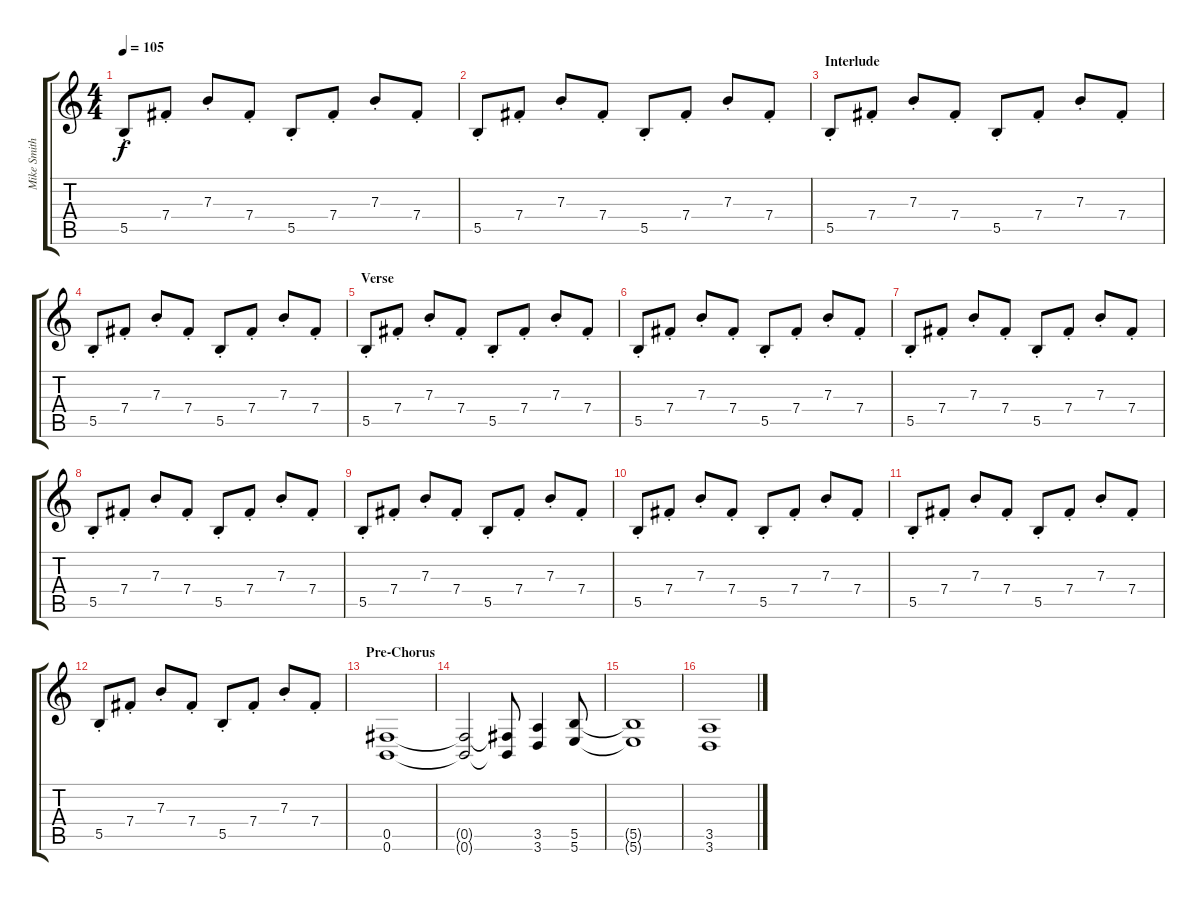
\track ("Mike Smith - Guitar" "Mike Smith") {instrument electricguitarmuted}
\staff {score tabs}
\tuning (Db4 Ab3 E3 B2 Gb2 B1) {hide}
\ts (4 4)
\tempo 105
\clef g2
\ks c
5.5{st}.8{dy f} 7.4{st}.8 7.3{st}.8 7.4{st}.8 5.5{st}.8 7.4{st}.8 7.3{st}.8 7.4{st}.8 |
5.5{st}.8 7.4{st}.8 7.3{st}.8 7.4{st}.8 5.5{st}.8 7.4{st}.8 7.3{st}.8 7.4{st}.8 |
\section ("" "Interlude")
5.5{st}.8 7.4{st}.8 7.3{st}.8 7.4{st}.8 5.5{st}.8 7.4{st}.8 7.3{st}.8 7.4{st}.8 |
5.5{st}.8 7.4{st}.8 7.3{st}.8 7.4{st}.8 5.5{st}.8 7.4{st}.8 7.3{st}.8 7.4{st}.8 |
\section ("" "Verse")
5.5{st}.8{instrument distortionguitar} 7.4{st}.8 7.3{st}.8 7.4{st}.8 5.5{st}.8 7.4{st}.8 7.3{st}.8 7.4{st}.8 |
5.5{st}.8 7.4{st}.8 7.3{st}.8 7.4{st}.8 5.5{st}.8 7.4{st}.8 7.3{st}.8 7.4{st}.8 |
5.5{st}.8 7.4{st}.8 7.3{st}.8 7.4{st}.8 5.5{st}.8 7.4{st}.8 7.3{st}.8 7.4{st}.8 |
5.5{st}.8 7.4{st}.8 7.3{st}.8 7.4{st}.8 5.5{st}.8 7.4{st}.8 7.3{st}.8 7.4{st}.8 |
5.5{st}.8 7.4{st}.8 7.3{st}.8 7.4{st}.8 5.5{st}.8 7.4{st}.8 7.3{st}.8 7.4{st}.8 |
5.5{st}.8 7.4{st}.8 7.3{st}.8 7.4{st}.8 5.5{st}.8 7.4{st}.8 7.3{st}.8 7.4{st}.8 |
5.5{st}.8 7.4{st}.8 7.3{st}.8 7.4{st}.8 5.5{st}.8 7.4{st}.8 7.3{st}.8 7.4{st}.8 |
5.5{st}.8 7.4{st}.8 7.3{st}.8 7.4{st}.8 5.5{st}.8 7.4{st}.8 7.3{st}.8 7.4{st}.8 |
\section ("" "Pre-Chorus")
(0.5 0.6).1 |
(0.5{t} 0.6{t}).2 (0.5{t} 0.6{t}).8 (3.5 3.6).4 (5.5 5.6).8 |
(5.5{t} 5.6{t}).1 |
(3.5 3.6).1
